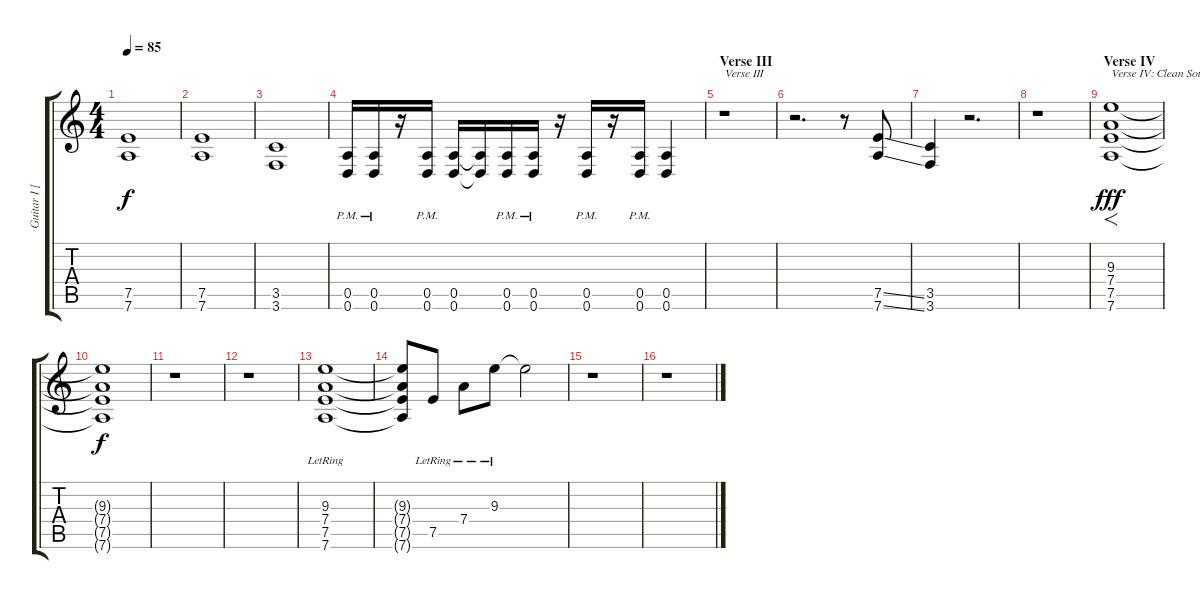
\track ("Guitar I [X Botteri]" "Guitar I [") {instrument distortionguitar}
\staff {score tabs}
\tuning (E4 B3 G3 D3 A2 D2) {hide}
\ts (4 4)
\tempo 85
\clef g2
\ks c
(7.5 7.6).1{dy f} |
(7.5 7.6).1 |
(3.5 3.6).1 |
(0.5{pm} 0.6{pm}).16 (0.5{pm} 0.6{pm}).16 r.16 (0.5{pm} 0.6{pm}).16 (0.5 0.6).16 (0.5{t} 0.6{t}).16 (0.5{pm} 0.6{pm}).16 (0.5{pm} 0.6{pm}).16 r.16 (0.5{pm} 0.6{pm}).16 r.16 (0.5{pm} 0.6{pm}).16 (0.5 0.6).4 |
\section ("" "Verse III")
r.1{txt "Verse III"} |
r.2{d} r.8 (7.5{ss} 7.6{ss}).8 |
(3.5 3.6).4 r.2{d} |
r.1 |
\section ("" "Verse IV")
(9.3 7.4 7.5 7.6).1{f txt "Verse IV: Clean Sound" dy fff instrument electricguitarjazz} |
(9.3{t} 7.4{t} 7.5{t} 7.6{t}).1{dy f} |
r.1 |
r.1 |
(9.3{lr} 7.4{lr} 7.5{lr} 7.6{lr}).1 |
(9.3{t} 7.4{t} 7.5{t} 7.6{t}).8 7.5{lr}.8 7.4{lr}.8 9.3{lr}.8 9.3{t}.2 |
r.1 |
r.1
